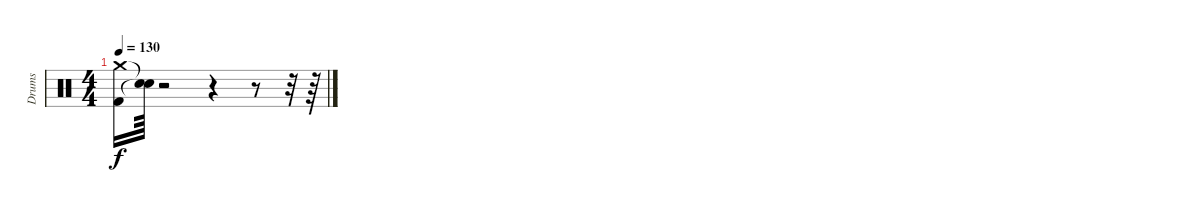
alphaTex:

\track ("Drums" "Drums") {instrument percussion}
\staff {score}
\articulation defaults
\ts (4 4)
\tempo 130
\clef neutral
\ks c
("Crash medium (hit)" "Kick (hit) 2").16{dy f} ("Snare (hit)"{t} "Snare (hit)"{t}).64 r.2 r.4 r.8 r.32 r.64
